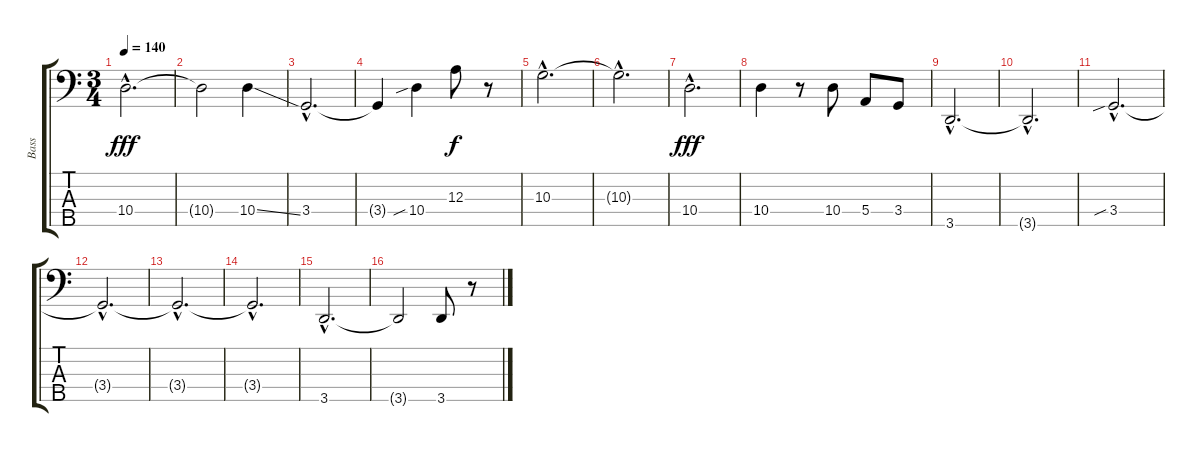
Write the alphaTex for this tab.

\track ("Bass" "Bass") {instrument fretlessbass}
\staff {score tabs}
\tuning (G2 D2 A1 E1 B0) {hide}
\ts (3 4)
\tempo 140
\clef f4
\ks c
10.4{hac}.2{d dy fff} |
10.4{t}.2 10.4{ss}.4 |
3.4{hac}.2{d} |
3.4{t}.4 10.4{sib}.4 12.3.8{dy f} r.8 |
10.3{hac}.2{d} |
10.3{hac t}.2{d} |
10.4{hac}.2{d dy fff} |
10.4.4 r.8 10.4.8 5.4.8 3.4.8 |
3.5{hac}.2{d} |
3.5{hac t}.2{d} |
3.4{sib hac}.2{d} |
3.4{hac t}.2{d} |
3.4{hac t}.2{d} |
3.4{hac t}.2{d} |
3.5{hac}.2{d} |
3.5{t}.2 3.5.8 r.8
